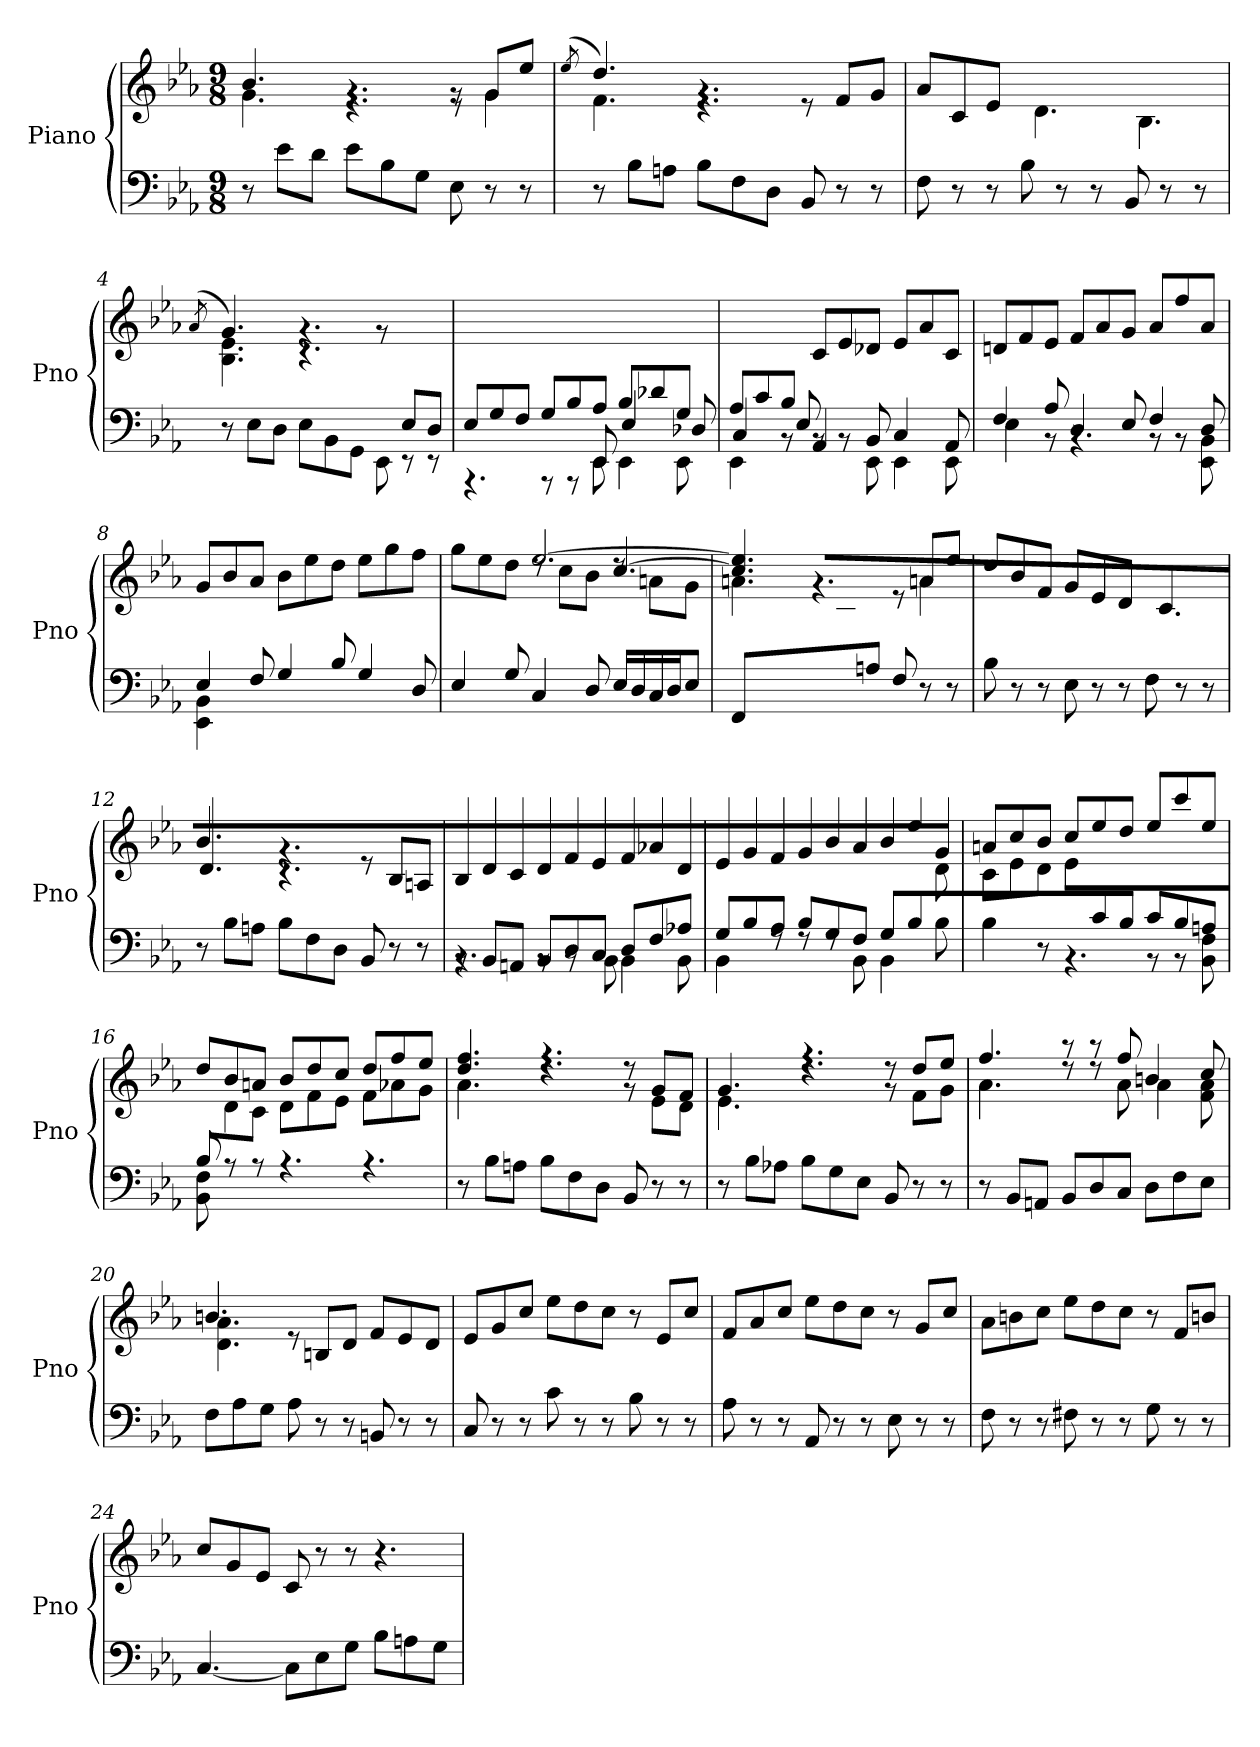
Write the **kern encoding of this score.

**kern	**kern
*part1	*part1
*staff2	*staff1
*I"Piano	*
*I'Pno	*
*clefF4	*clefG2
*k[b-e-a-]	*k[b-e-a-]
*M9/8	*M9/8
=1	=1
*	*^
8r	4.b-/	4.g\
8e-\L	.	.
8d\J	.	.
8e-\L	4.rg	4.r
8B-\	.	.
8G\J	.	.
8E-\	8rg	8r
8r	8g/L	4g\
8r	8ee-/J	.
*	*v	*v
=2	=2
.	(8qee-/
*^	*^
*	*^	*	*^
2.ryy	4.ryy	8r	4.dd/)	4.f\	8ee-!yy
.	.	8B-\L	.	.	4dd!yy
.	.	8An\J	.	.	.
.	2.ryy	8B-\L	4.rg	4.r	2.ryy
.	.	8F\	.	.	.
.	.	8D\J	.	.	.
4.ryy	.	8BB-/	8re	4.ryy	.
.	.	8r	8f/L	.	.
.	.	8r	8g/J	.	.
*	*v	*v	*	*	*
*	*	*	*v	*v
=3	=3	=3	=3
4.ryy	8F\	8a-/L	4.ryy
.	8r	8c/	.
.	8r	8e-/J	.
2.ryy	8B-\	8d/Lyy	4.d\
.	8r	8f/	.
.	8r	8b-/J	.
.	8BB-/	8B-/Lyy	4.B-\
.	8r	8f/	.
.	8r	8a-/J	.
*v	*v	*	*
*	*v	*v
=4	=4
.	(8qa-/
*^	*^
*	*^	*	*^
*	*	*^	*	*	*
2..ryy	2.ryy	4.ryy	8r	4.g/)	4.B-\ 4.e-\	8a-!yy
.	.	.	8E-\L	.	.	4g!yy
.	.	.	8D\J	.	.	.
.	.	2.ryy	8E-\L	4.rg	4.r	2.ryy
.	.	.	8BB-\	.	.	.
.	.	.	8GG\J	.	.	.
.	4.ryy	.	8EE-\	8rg	4.ryy	.
8E-/L	.	.	8rEE	4ryy	.	.
8D/J	.	.	8rEE	.	.	.
*	*	*v	*v	*	*	*
*	*	*	*v	*v	*v
!!LO:LB:g=z
=5	=5	=5	=5
8E-/L	4.rAAA	2ryy	2ryy
8G/	.	.	.
8F/J	.	.	.
8G/L	8rAAA	.	.
8B-/	8rAAA	8ryy	8ryy
8A-/J	8EE-/	8EE-\	2ryy
8B-/L	4E-/	4EE-\	.
8d-X/	.	.	.
8G/J	8D-X/	8EE-\	.
=6	=6	=6	=6
8A-/L	4C/	4EE-\	4.ryy
8c/	.	.	.
8B-/J	8E-/	8rBB	.
2.ryy	4AA-/	8rBB	8c/L
.	.	8rBB	8e-/
.	8BB-/	8EE-\	8d-X/J
.	4C/	4EE-\	8e-/L
.	.	.	8a-/
.	8AA-/	8EE-\	8c/J
*	*v	*v	*
=7	=7	=7
4F/	4E-\	8dn/L
.	.	8f/
8A-/	8r	8e-/J
4D/	4.rBB	8f/L
.	.	8a-/
8E-/	.	8g/J
4F/	8r	8a-/L
.	8r	8ff/
8D/	8EE-\ 8BB-\	8a-/J
=8	=8	=8
*	*	*^
4E-/	4EE-\ 4BB-\	8g/L	4ryy
.	.	8b-/	.
8F/	2..ryy	8a-/J	2..ryy
4G/	.	8b-\L	.
.	.	8ee-\	.
8B-/	.	8dd\J	.
4G/	.	8ee-\L	.
.	.	8gg\	.
8D/	.	8ff\J	.
!!LO:LB:g=z
=9	=9	=9	=9
*	*^	*	*^
4.ryy	2.ryy	4E-/	8gg\L	4.ryy	2.ryy
.	.	.	8ee-\	.	.
.	.	8G/	8dd\J	.	.
2.ryy	.	4C/	[2.ee-/	8rdd	.
.	.	.	.	8cc\L	.
.	.	8D/	.	8b-\J	.
.	4.ryy	16E-/LL	.	8rdd	[4.cc/
.	.	16D/	.	.	.
.	.	16C/	.	8an\L	.
.	.	16D/J	.	.	.
.	.	8E-/J	.	8g\J	.
*	*v	*v	*	*	*
=10	=10	=10	=10	=10
4.ryy	8FF/L	4.cc/] 4.ee-/]	4.an\	8ryy
.	2ryy	.	.	8f\
.	.	.	.	8e-\J
2ryy	.	4.rg	2ryy	8f\L
.	.	.	.	8c\
.	8An/J	.	.	2ryy
.	8F/	8re	.	.
4ryy	8r	8an/L	4a\	.
.	8r	8ee-/J	.	.
*	*	*	*v	*v
=11	=11	=11	=11
2.ryy	8B-\	8dd/L	2.ryy
.	8r	8b-/	.
.	8r	8f/J	.
.	8E-\	8g/L	.
.	8r	8e-/	.
.	8r	8d/J	.
4.ryy	8F\	8c/Lyy	4.c\
.	8r	8b-/	.
.	8r	8an/J	.
=12	=12	=12	=12
2.ryy	8r	4.b-/	4.d\
.	8B-\L	.	.
.	8An\J	.	.
.	8B-\L	4.rg	4.r
.	8F\	.	.
.	8D\J	.	.
4.ryy	8BB-/	8re	4.ryy
.	8r	8B-/L	.
.	8r	8An/J	.
*	*	*v	*v
!!LO:LB:g=z
=13	=13	=13
8rBB	4.rBB	8B-/L
8BB-/L	.	8d/
8AAn/J	.	8c/J
8BB-/L	8rBB	8d/L
8D/	8rBB	8f/
8C/J	8BB-\	8e-/J
8D/L	4BB-\	8f/L
8F/	.	8a-X/
8A-X/J	8BB-\	8d/J
=14	=14	=14
*	*	*^
8G/L	4BB-\	8e-/L	1ryy
8B-/	.	8g/	.
8A-/J	8rF	8f/J	.
8B-/L	8rF	8g/L	.
8G/	8rF	8b-/	.
8F/J	8BB-\	8a-/J	.
8G/L	4BB-\	8b-/L	.
8B-/	.	8ee-/	.
8ryy	8B-\	8g/J	8d\J
=15	=15	=15	=15
2ryy	4B-\	8an/L	8c\L
.	.	8cc/	8e-\
.	8r	8b-/J	8d\J
.	4.r	8cc/L	8e-\L
8c/	.	8ee-/	2ryy
8B-/J	.	8dd/J	.
8c/L	8rBB	8ee-/L	.
8B-/	8rBB	8ccc/	.
8An/J	8BB-\ 8F\	8ee-/J	8ryy
=16	=16	=16	=16
8B-/L	8BB-\ 8F\	8dd/L	8ryy
1ryy	8rA	8b-/	8d\
.	8rA	8an/J	8c\J
.	4.rA	8b-/L	8d\L
.	.	8dd/	8f\
.	.	8cc/J	8e-\J
.	4.rA	8dd/L	8f\L
.	.	8ff/	8a-X\
.	.	8ee-/J	8g\J
*v	*v	*	*
!!LO:LB:g=z	!!
=17	=17	=17
8r	4.dd/ 4.ff/	4.a-\
8B-\L	.	.
8An\J	.	.
8B-\L	4.r	4.rdd
8F\	.	.
8D\J	.	.
8BB-/	8rg	8rdd
8r	8g/L	8e-\L
8r	8f/J	8d\J
=18	=18	=18
8r	4.g/	4.e-\
8B-\L	.	.
8A-X\J	.	.
8B-\L	4.r	4.rdd
8G\	.	.
8E-\J	.	.
8BB-/	8rg	8rdd
8r	8dd/L	8f\L
8r	8ee-/J	8g\J
=19	=19	=19
8r	4.ff/	4.a-\
8BB-/L	.	.
8AAn/J	.	.
8BB-/L	8r	8rdd
8D/	8r	8rdd
8C/J	8ff/	8a-\
8D\L	4bn/	4a-\
8F\	.	.
8E-\J	8cc/	8f\ 8a-\
=20	=20	=20
*^	*	*
4.ryy	8F\L	4.bn/	4.d\ 4.a-\
.	8A-\	.	.
.	8G\J	.	.
2.ryy	8A-\	8re	2.ryy
.	8r	8Bn/L	.
.	8r	8d/J	.
.	8BBn/	8f/L	.
.	8r	8e-/	.
.	8r	8d/J	.
*v	*v	*	*
*	*v	*v
=21	=21
8C/	8e-/L
8r	8g/
8r	8cc/J
8c\	8ee-\L
8r	8dd\
8r	8cc\J
8B-\	8r
8r	8e-/L
8r	8cc/J
!!LO:PB:g=z
=22	=22
8A-\	8f/L
8r	8a-/
8r	8cc/J
8AA-/	8ee-\L
8r	8dd\
8r	8cc\J
8E-\	8r
8r	8g/L
8r	8cc/J
=23	=23
8F\	8a-\L
8r	8bn\
8r	8cc\J
8F#X\	8ee-\L
8r	8dd\
8r	8cc\J
8G\	8r
8r	8f/L
8r	8bn/J
=24	=24
[4.C/	8cc/L
.	8g/
.	8e-/J
8C\L]	8c/
8E-\	8r
8G\J	8r
8B-\L	4.r
8An\	.
8G\J	.
=	=
*-	*-
